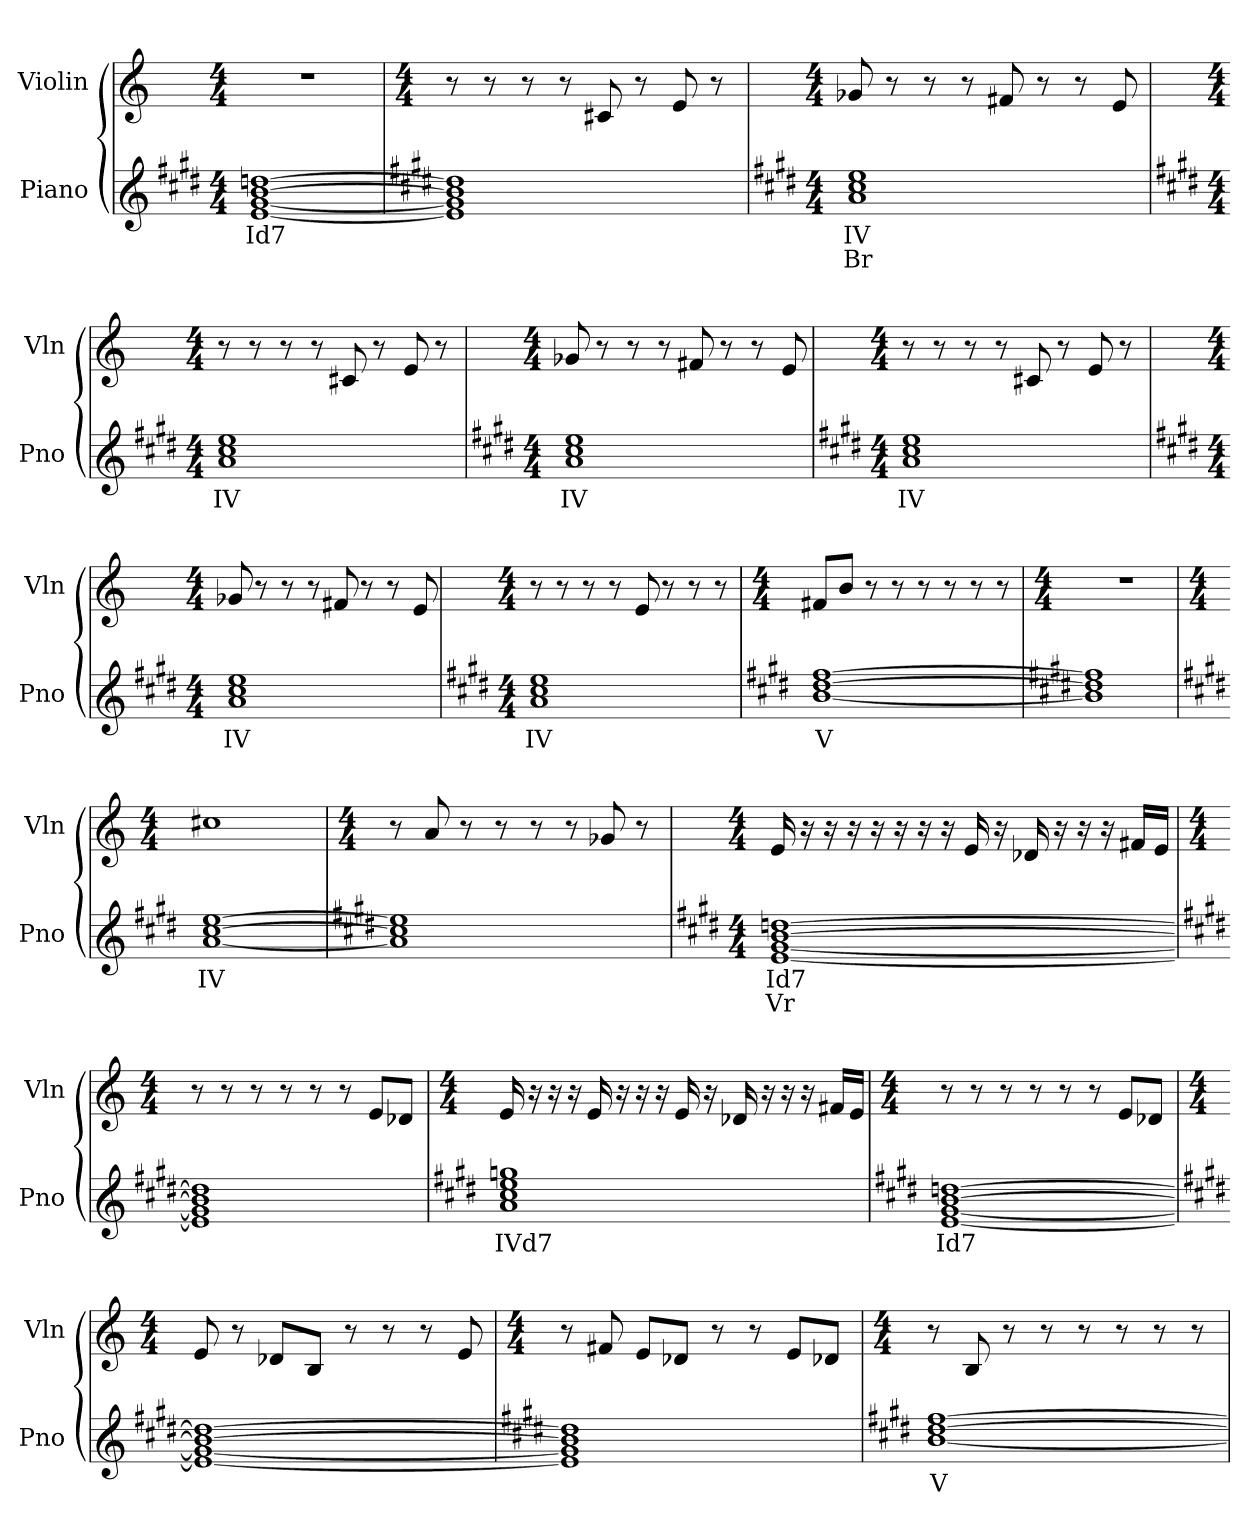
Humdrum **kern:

**kern	**text	**text	**kern
*part2	*part2	*part2	*part1
*staff2	*staff2	*staff2	*staff1
*I"Piano	*	*	*I"Violin
*I'Pno	*	*	*I'Vln
*k[f#c#g#d#]	*	*	*
*E:	*	*	*
*M4/4	*	*	*M4/4
=	=	=	=
[1e [1g# [1b [1ddn	Id7	.	1r
=	=	=	=
*k[f#c#g#d#]	*	*	*
*E:	*	*	*
*	*	*	*M4/4
1e] 1g#] 1b] 1ddn]	.	.	8r
.	.	.	8r
.	.	.	8r
.	.	.	8r
.	.	.	8c#X
.	.	.	8r
.	.	.	8e
.	.	.	8r
=	=	=	=
*k[f#c#g#d#]	*	*	*
*E:	*	*	*
*M4/4	*	*	*M4/4
1a 1cc# 1ee	IV	Br	8g-X
.	.	.	8r
.	.	.	8r
.	.	.	8r
.	.	.	8f#X
.	.	.	8r
.	.	.	8r
.	.	.	8e
=	=	=	=
*k[f#c#g#d#]	*	*	*
*E:	*	*	*
*M4/4	*	*	*M4/4
1a 1cc# 1ee	IV	.	8r
.	.	.	8r
.	.	.	8r
.	.	.	8r
.	.	.	8c#X
.	.	.	8r
.	.	.	8e
.	.	.	8r
=	=	=	=
*k[f#c#g#d#]	*	*	*
*E:	*	*	*
*M4/4	*	*	*M4/4
1a 1cc# 1ee	IV	.	8g-X
.	.	.	8r
.	.	.	8r
.	.	.	8r
.	.	.	8f#X
.	.	.	8r
.	.	.	8r
.	.	.	8e
=	=	=	=
*k[f#c#g#d#]	*	*	*
*E:	*	*	*
*M4/4	*	*	*M4/4
1a 1cc# 1ee	IV	.	8r
.	.	.	8r
.	.	.	8r
.	.	.	8r
.	.	.	8c#X
.	.	.	8r
.	.	.	8e
.	.	.	8r
=	=	=	=
*k[f#c#g#d#]	*	*	*
*E:	*	*	*
*M4/4	*	*	*M4/4
1a 1cc# 1ee	IV	.	8g-X
.	.	.	8r
.	.	.	8r
.	.	.	8r
.	.	.	8f#X
.	.	.	8r
.	.	.	8r
.	.	.	8e
=	=	=	=
*k[f#c#g#d#]	*	*	*
*E:	*	*	*
*M4/4	*	*	*M4/4
1a 1cc# 1ee	IV	.	8r
.	.	.	8r
.	.	.	8r
.	.	.	8r
.	.	.	8e
.	.	.	8r
.	.	.	8r
.	.	.	8r
=	=	=	=
*k[f#c#g#d#]	*	*	*
*E:	*	*	*
*	*	*	*M4/4
[1b [1dd# [1ff#	V	.	8f#XL
.	.	.	8bJ
.	.	.	8r
.	.	.	8r
.	.	.	8r
.	.	.	8r
.	.	.	8r
.	.	.	8r
=	=	=	=
*k[f#c#g#d#]	*	*	*
*E:	*	*	*
*	*	*	*M4/4
1b] 1dd#] 1ff#]	.	.	1r
=	=	=	=
*k[f#c#g#d#]	*	*	*
*E:	*	*	*
*	*	*	*M4/4
[1a [1cc# [1ee	IV	.	1cc#X
=	=	=	=
*k[f#c#g#d#]	*	*	*
*E:	*	*	*
*	*	*	*M4/4
1a] 1cc#] 1ee]	.	.	8r
.	.	.	8a
.	.	.	8r
.	.	.	8r
.	.	.	8r
.	.	.	8r
.	.	.	8g-X
.	.	.	8r
=	=	=	=
*k[f#c#g#d#]	*	*	*
*E:	*	*	*
*M4/4	*	*	*M4/4
[1e [1g# [1b [1ddn	Id7	Vr	16e
.	.	.	16r
.	.	.	16r
.	.	.	16r
.	.	.	16r
.	.	.	16r
.	.	.	16r
.	.	.	16r
.	.	.	16e
.	.	.	16r
.	.	.	16d-X
.	.	.	16r
.	.	.	16r
.	.	.	16r
.	.	.	16f#XLL
.	.	.	16eJJ
=	=	=	=
*k[f#c#g#d#]	*	*	*
*E:	*	*	*
*	*	*	*M4/4
1e] 1g#] 1b] 1ddn]	.	.	8r
.	.	.	8r
.	.	.	8r
.	.	.	8r
.	.	.	8r
.	.	.	8r
.	.	.	8eL
.	.	.	8d-XJ
=	=	=	=
*k[f#c#g#d#]	*	*	*
*E:	*	*	*
*	*	*	*M4/4
1a 1cc# 1ee 1ggn	IVd7	.	16e
.	.	.	16r
.	.	.	16r
.	.	.	16r
.	.	.	16e
.	.	.	16r
.	.	.	16r
.	.	.	16r
.	.	.	16e
.	.	.	16r
.	.	.	16d-X
.	.	.	16r
.	.	.	16r
.	.	.	16r
.	.	.	16f#XLL
.	.	.	16eJJ
=	=	=	=
*k[f#c#g#d#]	*	*	*
*E:	*	*	*
*	*	*	*M4/4
[1e [1g# [1b [1ddn	Id7	.	8r
.	.	.	8r
.	.	.	8r
.	.	.	8r
.	.	.	8r
.	.	.	8r
.	.	.	8eL
.	.	.	8d-XJ
=	=	=	=
*k[f#c#g#d#]	*	*	*
*E:	*	*	*
*	*	*	*M4/4
1e_ 1g#_ 1b_ 1ddn_	.	.	8e
.	.	.	8r
.	.	.	8d-XL
.	.	.	8BJ
.	.	.	8r
.	.	.	8r
.	.	.	8r
.	.	.	8e
=	=	=	=
*k[f#c#g#d#]	*	*	*
*E:	*	*	*
*	*	*	*M4/4
1e] 1g#] 1b] 1ddn]	.	.	8r
.	.	.	8f#X
.	.	.	8eL
.	.	.	8d-XJ
.	.	.	8r
.	.	.	8r
.	.	.	8eL
.	.	.	8d-XJ
=	=	=	=
*k[f#c#g#d#]	*	*	*
*E:	*	*	*
*	*	*	*M4/4
[1b [1dd# [1ff#	V	.	8r
.	.	.	8B
.	.	.	8r
.	.	.	8r
.	.	.	8r
.	.	.	8r
.	.	.	8r
.	.	.	8r
=	=	=	=
*-	*-	*-	*-
